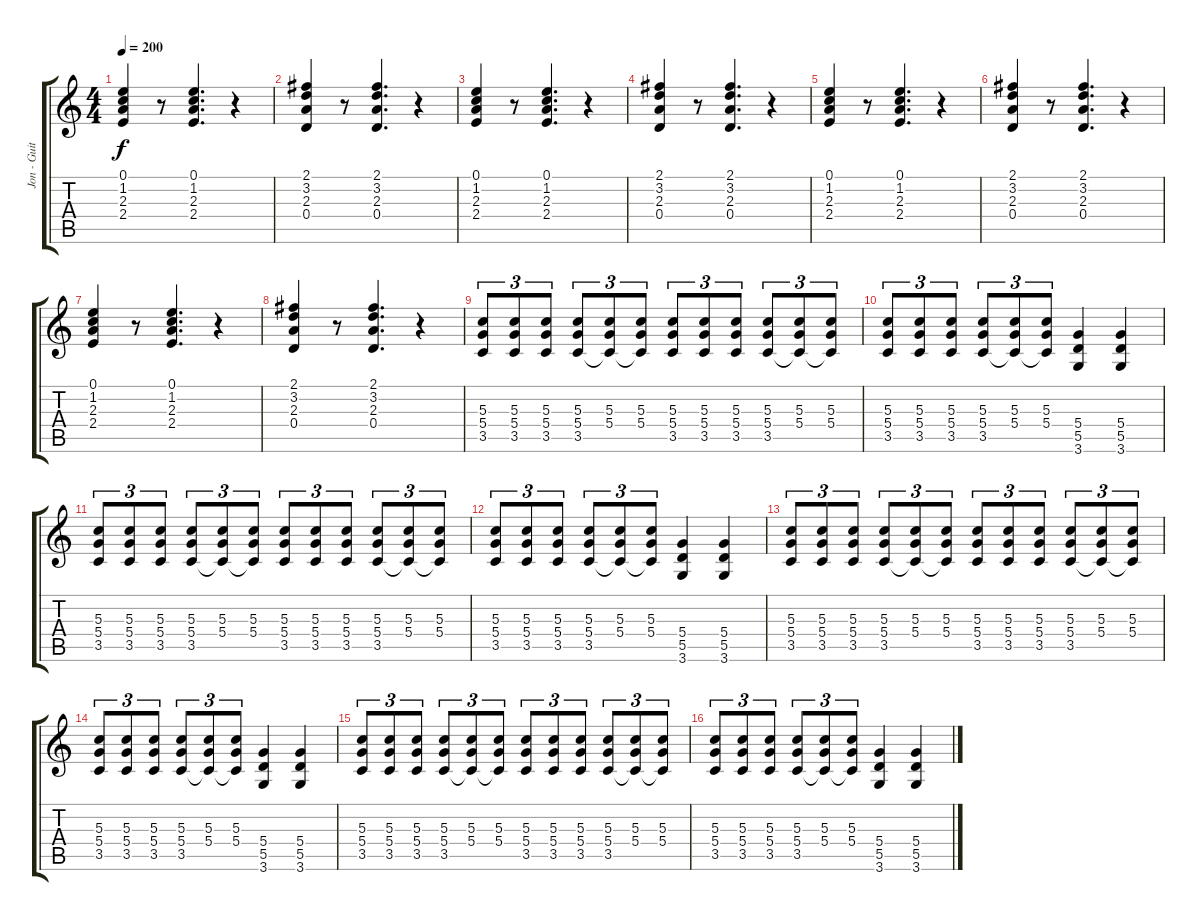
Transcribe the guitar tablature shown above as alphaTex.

\track ("Jon - Guitar" "Jon - Guit") {instrument overdrivenguitar}
\staff {score tabs}
\tuning (E4 B3 G3 D3 A2 E2) {hide}
\ts (4 4)
\tempo 200
\clef g2
\ks c
(0.1 1.2 2.3 2.4).4{dy f} r.8 (0.1 1.2 2.3 2.4).4{d} r.4 |
(2.1 3.2 2.3 0.4).4 r.8 (2.1 3.2 2.3 0.4).4{d} r.4 |
(0.1 1.2 2.3 2.4).4 r.8 (0.1 1.2 2.3 2.4).4{d} r.4 |
(2.1 3.2 2.3 0.4).4 r.8 (2.1 3.2 2.3 0.4).4{d} r.4 |
(0.1 1.2 2.3 2.4).4 r.8 (0.1 1.2 2.3 2.4).4{d} r.4 |
(2.1 3.2 2.3 0.4).4 r.8 (2.1 3.2 2.3 0.4).4{d} r.4 |
(0.1 1.2 2.3 2.4).4 r.8 (0.1 1.2 2.3 2.4).4{d} r.4 |
(2.1 3.2 2.3 0.4).4 r.8 (2.1 3.2 2.3 0.4).4{d} r.4 |
(5.3 5.4 3.5).8{tu (3 2)} (5.3 5.4 3.5).8{tu (3 2)} (5.3 5.4 3.5).8{tu (3 2)} (5.3 5.4 3.5).8{tu (3 2)} (5.3 5.4 3.5{t}).8{tu (3 2)} (5.3 5.4 3.5{t}).8{tu (3 2)} (5.3 5.4 3.5).8{tu (3 2)} (5.3 5.4 3.5).8{tu (3 2)} (5.3 5.4 3.5).8{tu (3 2)} (5.3 5.4 3.5).8{tu (3 2)} (5.3 5.4 3.5{t}).8{tu (3 2)} (5.3 5.4 3.5{t}).8{tu (3 2)} |
(5.3 5.4 3.5).8{tu (3 2)} (5.3 5.4 3.5).8{tu (3 2)} (5.3 5.4 3.5).8{tu (3 2)} (5.3 5.4 3.5).8{tu (3 2)} (5.3 5.4 3.5{t}).8{tu (3 2)} (5.3 5.4 3.5{t}).8{tu (3 2)} (5.4 5.5 3.6).4 (5.4 5.5 3.6).4 |
(5.3 5.4 3.5).8{tu (3 2)} (5.3 5.4 3.5).8{tu (3 2)} (5.3 5.4 3.5).8{tu (3 2)} (5.3 5.4 3.5).8{tu (3 2)} (5.3 5.4 3.5{t}).8{tu (3 2)} (5.3 5.4 3.5{t}).8{tu (3 2)} (5.3 5.4 3.5).8{tu (3 2)} (5.3 5.4 3.5).8{tu (3 2)} (5.3 5.4 3.5).8{tu (3 2)} (5.3 5.4 3.5).8{tu (3 2)} (5.3 5.4 3.5{t}).8{tu (3 2)} (5.3 5.4 3.5{t}).8{tu (3 2)} |
(5.3 5.4 3.5).8{tu (3 2)} (5.3 5.4 3.5).8{tu (3 2)} (5.3 5.4 3.5).8{tu (3 2)} (5.3 5.4 3.5).8{tu (3 2)} (5.3 5.4 3.5{t}).8{tu (3 2)} (5.3 5.4 3.5{t}).8{tu (3 2)} (5.4 5.5 3.6).4 (5.4 5.5 3.6).4 |
(5.3 5.4 3.5).8{tu (3 2)} (5.3 5.4 3.5).8{tu (3 2)} (5.3 5.4 3.5).8{tu (3 2)} (5.3 5.4 3.5).8{tu (3 2)} (5.3 5.4 3.5{t}).8{tu (3 2)} (5.3 5.4 3.5{t}).8{tu (3 2)} (5.3 5.4 3.5).8{tu (3 2)} (5.3 5.4 3.5).8{tu (3 2)} (5.3 5.4 3.5).8{tu (3 2)} (5.3 5.4 3.5).8{tu (3 2)} (5.3 5.4 3.5{t}).8{tu (3 2)} (5.3 5.4 3.5{t}).8{tu (3 2)} |
(5.3 5.4 3.5).8{tu (3 2)} (5.3 5.4 3.5).8{tu (3 2)} (5.3 5.4 3.5).8{tu (3 2)} (5.3 5.4 3.5).8{tu (3 2)} (5.3 5.4 3.5{t}).8{tu (3 2)} (5.3 5.4 3.5{t}).8{tu (3 2)} (5.4 5.5 3.6).4 (5.4 5.5 3.6).4 |
(5.3 5.4 3.5).8{tu (3 2)} (5.3 5.4 3.5).8{tu (3 2)} (5.3 5.4 3.5).8{tu (3 2)} (5.3 5.4 3.5).8{tu (3 2)} (5.3 5.4 3.5{t}).8{tu (3 2)} (5.3 5.4 3.5{t}).8{tu (3 2)} (5.3 5.4 3.5).8{tu (3 2)} (5.3 5.4 3.5).8{tu (3 2)} (5.3 5.4 3.5).8{tu (3 2)} (5.3 5.4 3.5).8{tu (3 2)} (5.3 5.4 3.5{t}).8{tu (3 2)} (5.3 5.4 3.5{t}).8{tu (3 2)} |
(5.3 5.4 3.5).8{tu (3 2)} (5.3 5.4 3.5).8{tu (3 2)} (5.3 5.4 3.5).8{tu (3 2)} (5.3 5.4 3.5).8{tu (3 2)} (5.3 5.4 3.5{t}).8{tu (3 2)} (5.3 5.4 3.5{t}).8{tu (3 2)} (5.4 5.5 3.6).4 (5.4 5.5 3.6).4
